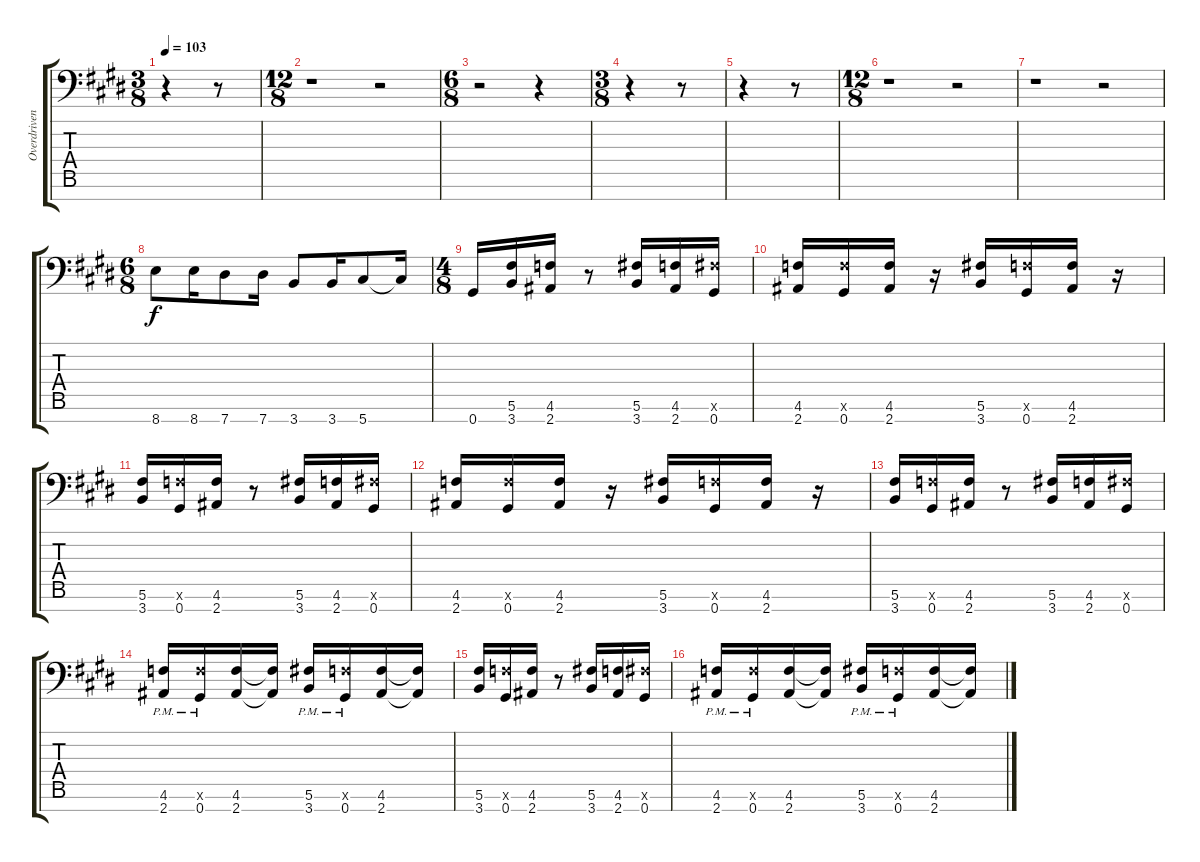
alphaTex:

\track ("Overdriven Guitar II" "Overdriven") {instrument distortionguitar}
\staff {score tabs}
\tuning (Db4 Ab3 E3 B2 Gb2 Db2 Ab1) {hide}
\ts (3 8)
\tempo 103
\clef f4
\ks c#minor
r.4{dy f} r.8 |
\ts (12 8)
r.1 r.2 |
\ts (6 8)
\ks e
r.2 r.4 |
\ts (3 8)
\ks c#minor
r.4 r.8 |
r.4 r.8 |
\ts (12 8)
r.1 r.2 |
\ks e
r.1 r.2 |
\ts (6 8)
8.7.8 8.7.16 7.7.8 7.7.16 3.7.8 3.7.16 5.7.8 5.7{t}.16 |
\ts (4 8)
0.7.16 (5.6 3.7).16 (4.6 2.7).16 r.8 (5.6 3.7).16 (4.6 2.7).16 (5.6{x} 0.7).16 |
\ks c#minor
(4.6 2.7).16 (4.6{x} 0.7).16 (4.6 2.7).16 r.16 (5.6 3.7).16 (4.6{x} 0.7).16 (4.6 2.7).16 r.16 |
(5.6 3.7).16 (4.6{x} 0.7).16 (4.6 2.7).16 r.8 (5.6 3.7).16 (4.6 2.7).16 (5.6{x} 0.7).16 |
(4.6 2.7).16 (4.6{x} 0.7).16 (4.6 2.7).16 r.16 (5.6 3.7).16 (4.6{x} 0.7).16 (4.6 2.7).16 r.16 |
\ks e
(5.6 3.7).16 (4.6{x} 0.7).16 (4.6 2.7).16 r.8 (5.6 3.7).16 (4.6 2.7).16 (5.6{x} 0.7).16 |
\ks c#minor
(4.6{pm} 2.7{pm}).16 (4.6{pm x} 0.7{pm}).16 (4.6 2.7).16 (4.6{t} 2.7{t}).16 (5.6{pm} 3.7{pm}).16 (4.6{pm x} 0.7{pm}).16 (4.6 2.7).16 (4.6{t} 2.7{t}).16 |
(5.6 3.7).16 (4.6{x} 0.7).16 (4.6 2.7).16 r.8 (5.6 3.7).16 (4.6 2.7).16 (5.6{x} 0.7).16 |
(4.6{pm} 2.7{pm}).16 (4.6{pm x} 0.7{pm}).16 (4.6 2.7).16 (4.6{t} 2.7{t}).16 (5.6{pm} 3.7{pm}).16 (4.6{pm x} 0.7{pm}).16 (4.6 2.7).16 (4.6{t} 2.7{t}).16
